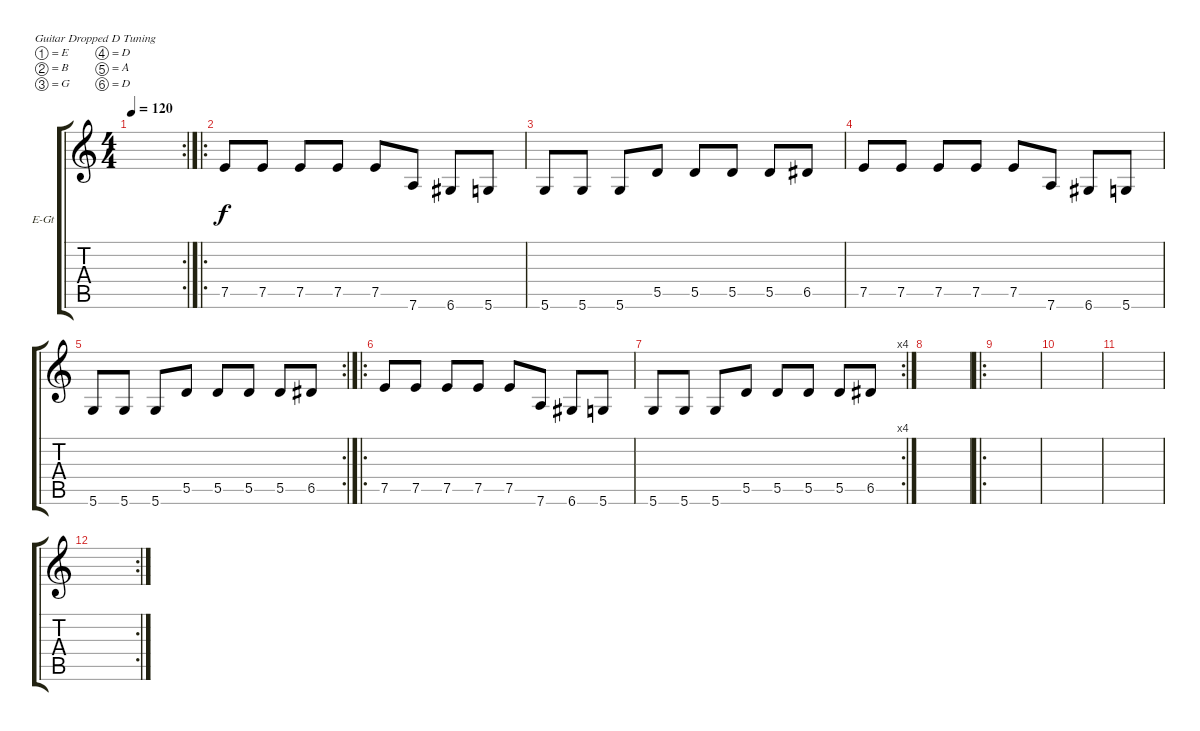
\defaultSystemsLayout 4
\bracketExtendMode groupsimilarinstruments
\firstSystemTrackNameOrientation horizontal
\otherSystemsTrackNameOrientation horizontal
\track ("dis1" "E-Gt") {instrument distortionguitar}
\staff {score tabs}
\tuning (E4 B3 G3 D3 A2 D2)
\rc 2
\ts (4 4)
\tempo 120
\clef g2
\ks c
|
\ro
7.5.8 7.5.8 7.5.8 7.5.8 7.5.8 7.6.8 6.6.8 5.6.8 |
5.6.8 5.6.8 5.6.8 5.5.8 5.5.8 5.5.8 5.5.8 6.5.8 |
7.5.8 7.5.8 7.5.8 7.5.8 7.5.8 7.6.8 6.6.8 5.6.8 |
\rc 2
5.6.8 5.6.8 5.6.8 5.5.8 5.5.8 5.5.8 5.5.8 6.5.8 |
\ro
7.5.8 7.5.8 7.5.8 7.5.8 7.5.8 7.6.8 6.6.8 5.6.8 |
\rc 4
5.6.8 5.6.8 5.6.8 5.5.8 5.5.8 5.5.8 5.5.8 6.5.8 |
|
\ro
|
|
|
\rc 2
